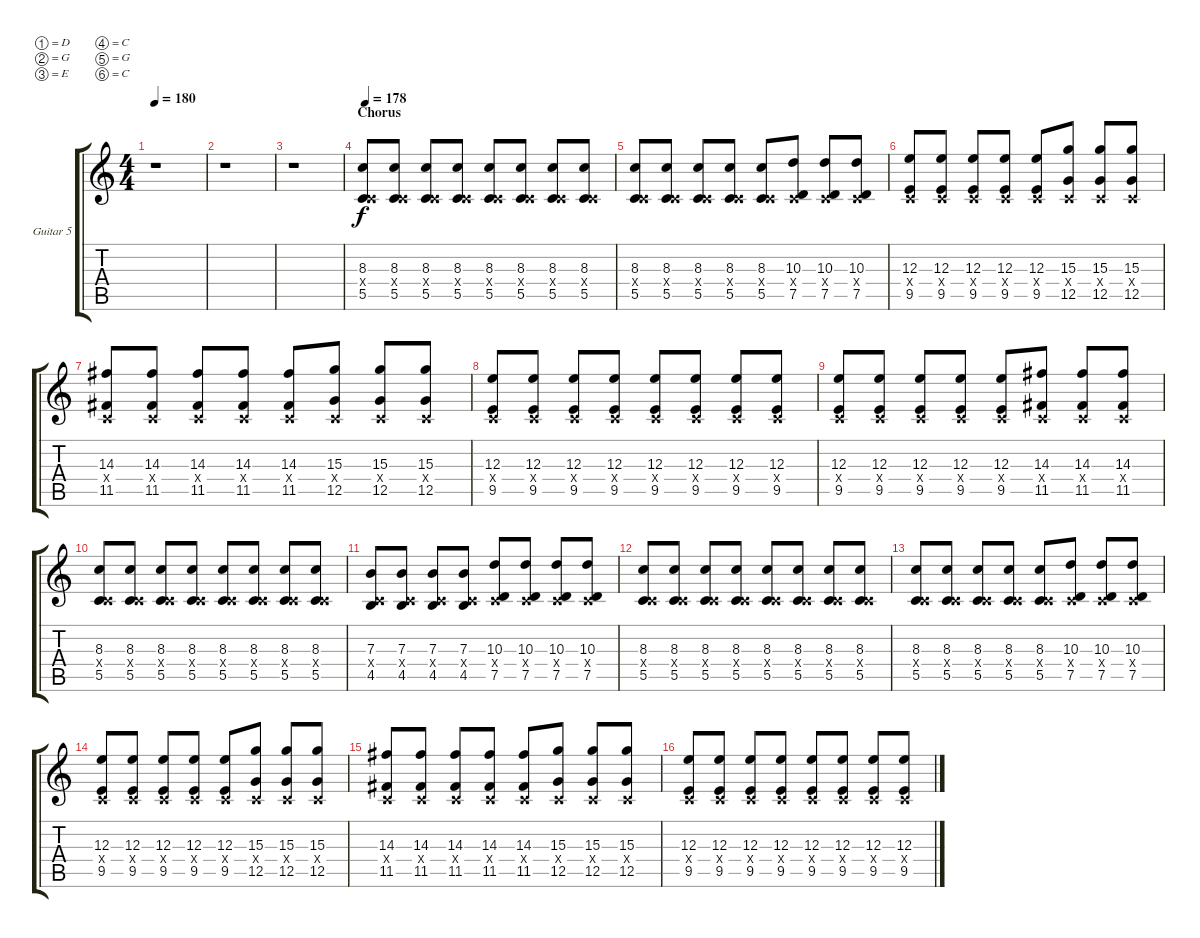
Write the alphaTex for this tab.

\bracketExtendMode groupsimilarinstruments
\firstSystemTrackNameOrientation horizontal
\otherSystemsTrackNameOrientation horizontal
\track ("Delay Guitar 1" "Guitar 5") {instrument distortionguitar}
\staff {score tabs}
\tuning (D4 G3 E3 C3 G2 C2)
\ts (4 4)
\tempo 180
\clef g2
\scale
0.333333
\ks c
r.1{dy mf} |
\scale
0.333333 r.1 |
\scale
0.333333 r.1 |
\section ("" "Chorus")
\tempo 178
\scale
0.333333 (5.5 8.3 0.4{x}).8{dy f} (5.5 8.3 0.4{x}).8 (5.5 8.3 0.4{x}).8 (5.5 8.3 0.4{x}).8 (5.5 8.3 0.4{x}).8 (5.5 8.3 0.4{x}).8 (5.5 8.3 0.4{x}).8 (5.5 8.3 0.4{x}).8 |
\scale
0.333333 (5.5 8.3 0.4{x}).8 (5.5 8.3 0.4{x}).8 (5.5 8.3 0.4{x}).8 (5.5 8.3 0.4{x}).8 (5.5 8.3 0.4{x}).8 (7.5 10.3 0.4{x}).8 (7.5 10.3 0.4{x}).8 (7.5 10.3 0.4{x}).8 |
\scale
0.333333 (9.5 12.3 0.4{x}).8 (9.5 12.3 0.4{x}).8 (9.5 12.3 0.4{x}).8 (9.5 12.3 0.4{x}).8 (9.5 12.3 0.4{x}).8 (12.5 15.3 0.4{x}).8 (12.5 15.3 0.4{x}).8 (12.5 15.3 0.4{x}).8 |
\scale
0.333333 (14.3 11.5 0.4{x}).8 (11.5 14.3 0.4{x}).8 (11.5 14.3 0.4{x}).8 (11.5 14.3 0.4{x}).8 (11.5 14.3 0.4{x}).8 (12.5 15.3 0.4{x}).8 (12.5 15.3 0.4{x}).8 (12.5 15.3 0.4{x}).8 |
\scale
0.333333 (9.5 12.3 0.4{x}).8 (9.5 12.3 0.4{x}).8 (9.5 12.3 0.4{x}).8 (9.5 12.3 0.4{x}).8 (9.5 12.3 0.4{x}).8 (9.5 12.3 0.4{x}).8 (9.5 12.3 0.4{x}).8 (9.5 12.3 0.4{x}).8 |
\scale
0.333333 (9.5 12.3 0.4{x}).8 (9.5 12.3 0.4{x}).8 (9.5 12.3 0.4{x}).8 (9.5 12.3 0.4{x}).8 (9.5 12.3 0.4{x}).8 (14.3 11.5 0.4{x}).8 (11.5 14.3 0.4{x}).8 (11.5 14.3 0.4{x}).8 |
\scale
0.333333 (5.5 8.3 0.4{x}).8 (5.5 8.3 0.4{x}).8 (5.5 8.3 0.4{x}).8 (5.5 8.3 0.4{x}).8 (5.5 8.3 0.4{x}).8 (5.5 8.3 0.4{x}).8 (5.5 8.3 0.4{x}).8 (5.5 8.3 0.4{x}).8 |
\scale
0.333333 (4.5 0.4{x} 7.3).8 (4.5 0.4{x} 7.3).8 (4.5 0.4{x} 7.3).8 (4.5 0.4{x} 7.3).8 (7.5 0.4{x} 10.3).8 (7.5 0.4{x} 10.3).8 (7.5 0.4{x} 10.3).8 (7.5 0.4{x} 10.3).8 |
\scale
0.333333 (5.5 8.3 0.4{x}).8 (5.5 8.3 0.4{x}).8 (5.5 8.3 0.4{x}).8 (5.5 8.3 0.4{x}).8 (5.5 8.3 0.4{x}).8 (5.5 8.3 0.4{x}).8 (5.5 8.3 0.4{x}).8 (5.5 8.3 0.4{x}).8 |
\scale
0.333333 (5.5 8.3 0.4{x}).8 (5.5 8.3 0.4{x}).8 (5.5 8.3 0.4{x}).8 (5.5 8.3 0.4{x}).8 (5.5 8.3 0.4{x}).8 (7.5 10.3 0.4{x}).8 (7.5 10.3 0.4{x}).8 (7.5 10.3 0.4{x}).8 |
\scale
0.333333 (9.5 12.3 0.4{x}).8 (9.5 12.3 0.4{x}).8 (9.5 12.3 0.4{x}).8 (9.5 12.3 0.4{x}).8 (9.5 12.3 0.4{x}).8 (12.5 15.3 0.4{x}).8 (12.5 15.3 0.4{x}).8 (12.5 15.3 0.4{x}).8 |
\scale
0.333333 (14.3 11.5 0.4{x}).8 (11.5 14.3 0.4{x}).8 (11.5 14.3 0.4{x}).8 (11.5 14.3 0.4{x}).8 (11.5 14.3 0.4{x}).8 (12.5 15.3 0.4{x}).8 (12.5 15.3 0.4{x}).8 (12.5 15.3 0.4{x}).8 |
\scale
0.333333 (9.5 12.3 0.4{x}).8 (9.5 12.3 0.4{x}).8 (9.5 12.3 0.4{x}).8 (9.5 12.3 0.4{x}).8 (9.5 12.3 0.4{x}).8 (9.5 12.3 0.4{x}).8 (9.5 12.3 0.4{x}).8 (9.5 12.3 0.4{x}).8
